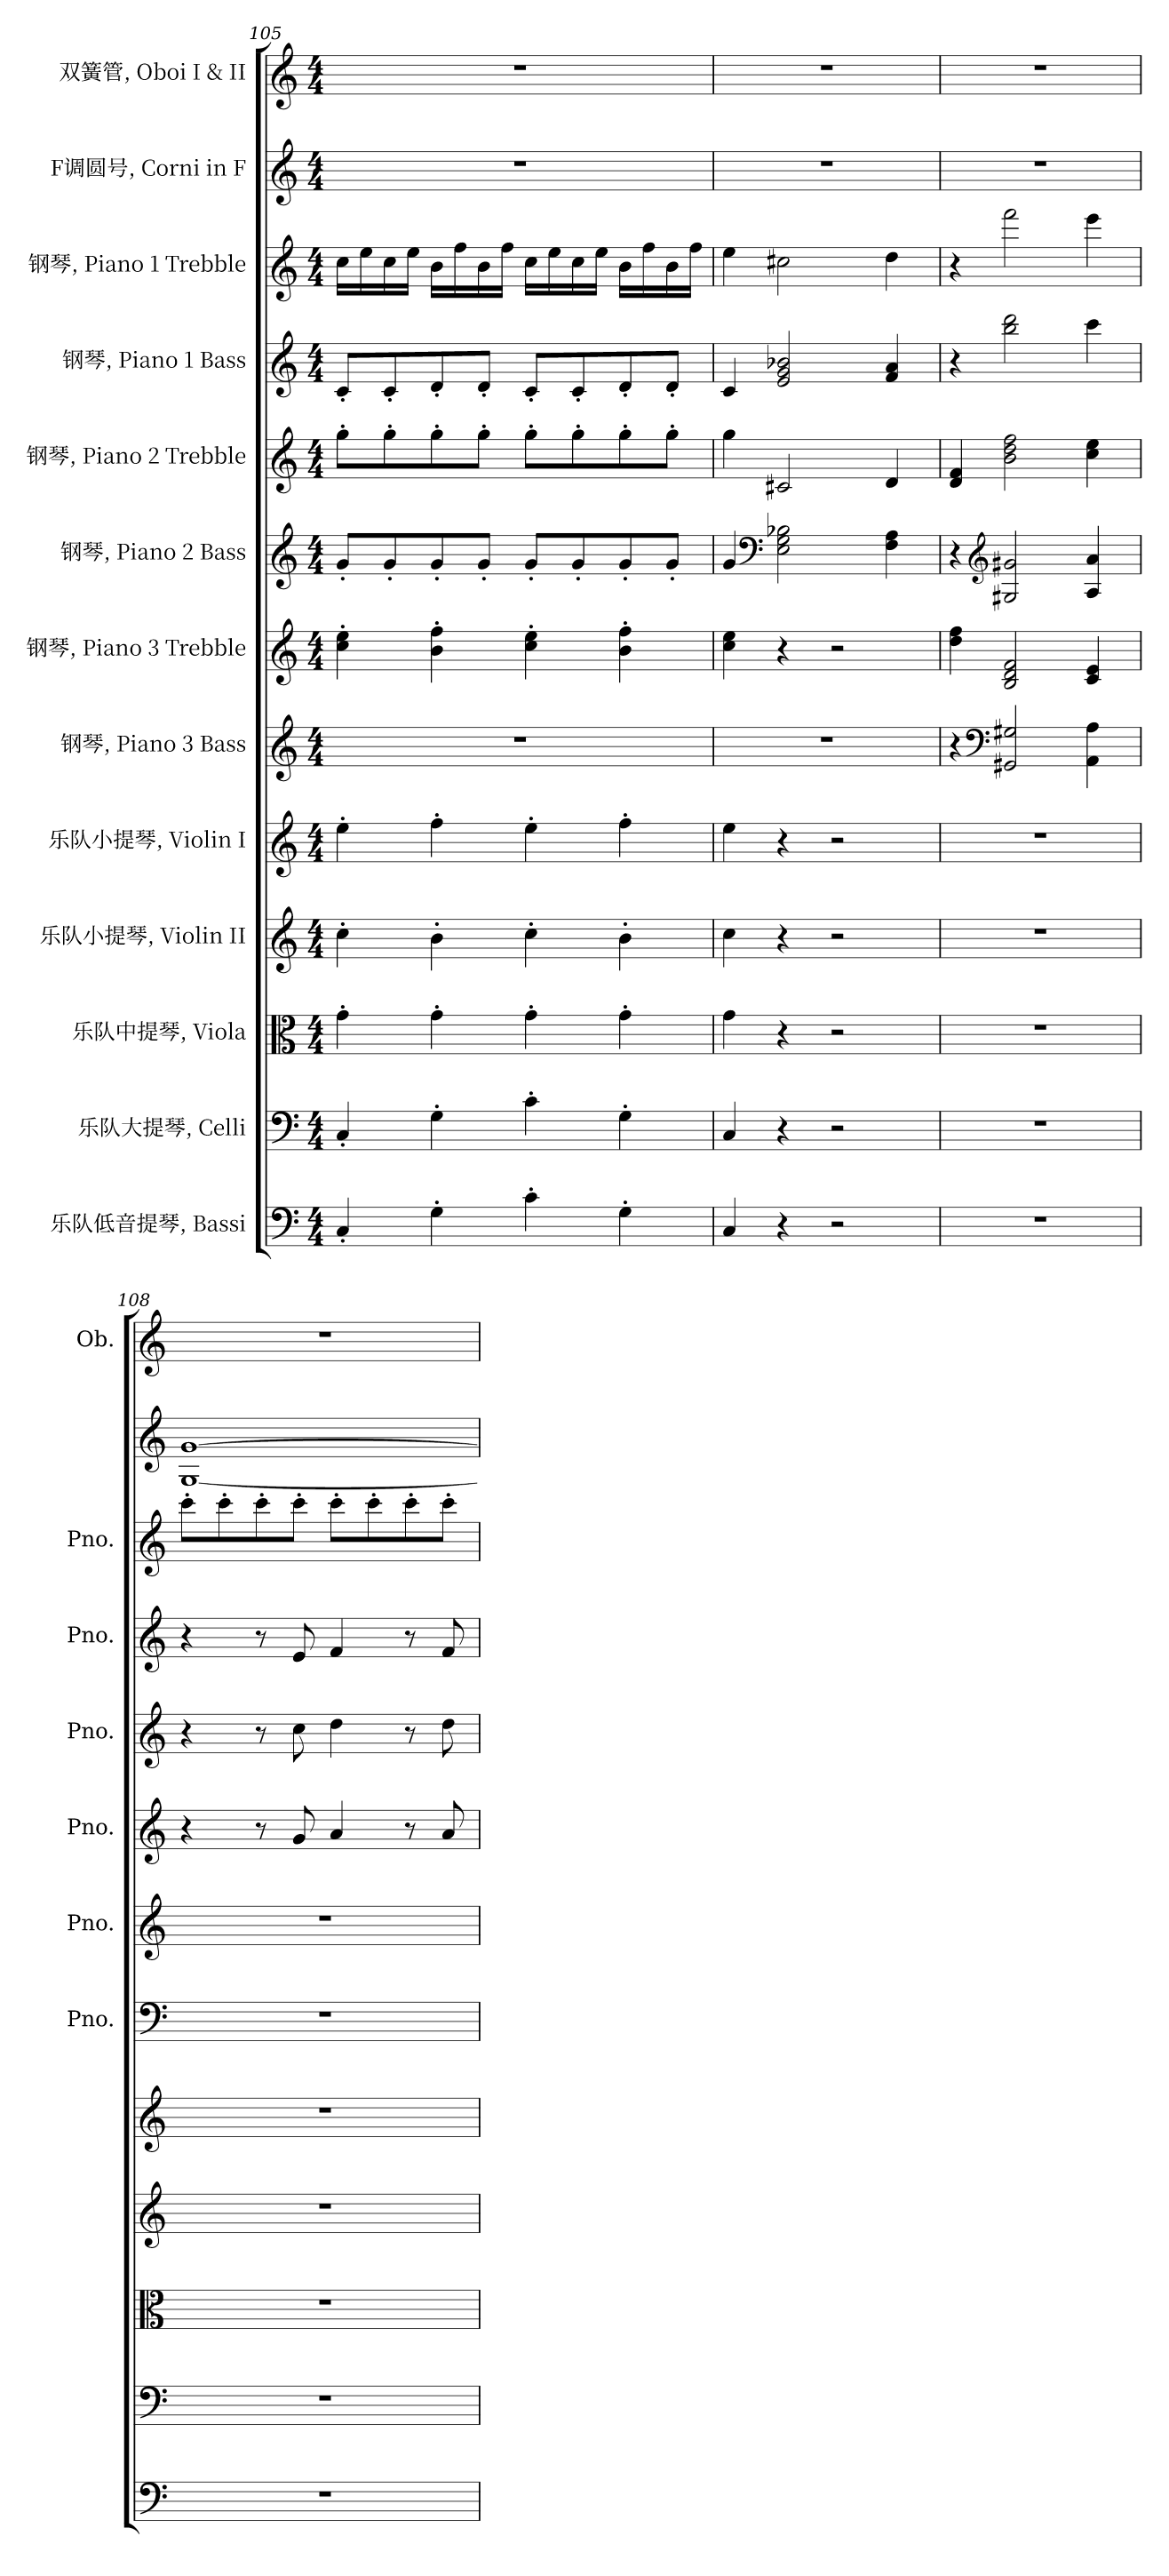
**kern	**kern	**kern	**kern	**kern	**kern	**kern	**kern	**kern	**kern	**kern	**kern	**kern
*part13	*part12	*part11	*part10	*part9	*part8	*part7	*part6	*part5	*part4	*part3	*part2	*part1
*staff13	*staff12	*staff11	*staff10	*staff9	*staff8	*staff7	*staff6	*staff5	*staff4	*staff3	*staff2	*staff1
*I"乐队低音提琴, Bassi	*I"乐队大提琴, Celli	*I"乐队中提琴, Viola	*I"乐队小提琴, Violin II	*I"乐队小提琴, Violin I	*I"钢琴, Piano 3 Bass	*I"钢琴, Piano 3 Trebble	*I"钢琴, Piano 2 Bass	*I"钢琴, Piano 2 Trebble	*I"钢琴, Piano 1 Bass	*I"钢琴, Piano 1 Trebble	*I"F调圆号, Corni in F	*I"双簧管, Oboi I &amp; II
*	*	*	*	*	*I'Pno.	*I'Pno.	*I'Pno.	*I'Pno.	*I'Pno.	*I'Pno.	*	*I'Ob.
!!LO:PB:g=z
*clefF4	*clefF4	*clefC3	*clefG2	*clefG2	*clefG2	*clefG2	*clefG2	*clefG2	*clefG2	*clefG2	*clefG2	*clefG2
*ITrd7c12	*	*	*	*	*	*	*	*	*	*	*ITrd4c7	*
*k[]	*k[]	*k[]	*k[]	*k[]	*k[]	*k[]	*k[]	*k[]	*k[]	*k[]	*k[b-]	*k[]
*M4/4	*M4/4	*M4/4	*M4/4	*M4/4	*M4/4	*M4/4	*M4/4	*M4/4	*M4/4	*M4/4	*M4/4	*M4/4
*MM127	*MM127	*MM127	*MM127	*MM127	*MM127	*MM127	*MM127	*MM127	*MM127	*MM127	*MM127	*MM127
=105	=105	=105	=105	=105	=105	=105	=105	=105	=105	=105	=105	=105
4CC'/	4C'/	4g'\	4cc'\	4ee'\	1r	4cc\' 4ee\'	8g'/L	8gg'\L	8c'/L	16cc\LL	1r	1r
.	.	.	.	.	.	.	.	.	.	16ee\	.	.
.	.	.	.	.	.	.	8g'/	8gg'\	8c'/	16cc\	.	.
.	.	.	.	.	.	.	.	.	.	16ee\JJ	.	.
4GG'\	4G'\	4g'\	4b'\	4ff'\	.	4b\' 4ff\'	8g'/	8gg'\	8d'/	16b\LL	.	.
.	.	.	.	.	.	.	.	.	.	16ff\	.	.
.	.	.	.	.	.	.	8g'/J	8gg'\J	8d'/J	16b\	.	.
.	.	.	.	.	.	.	.	.	.	16ff\JJ	.	.
4C'\	4c'\	4g'\	4cc'\	4ee'\	.	4cc\' 4ee\'	8g'/L	8gg'\L	8c'/L	16cc\LL	.	.
.	.	.	.	.	.	.	.	.	.	16ee\	.	.
.	.	.	.	.	.	.	8g'/	8gg'\	8c'/	16cc\	.	.
.	.	.	.	.	.	.	.	.	.	16ee\JJ	.	.
4GG'\	4G'\	4g'\	4b'\	4ff'\	.	4b\' 4ff\'	8g'/	8gg'\	8d'/	16b\LL	.	.
.	.	.	.	.	.	.	.	.	.	16ff\	.	.
.	.	.	.	.	.	.	8g'/J	8gg'\J	8d'/J	16b\	.	.
.	.	.	.	.	.	.	.	.	.	16ff\JJ	.	.
=106	=106	=106	=106	=106	=106	=106	=106	=106	=106	=106	=106	=106
4CC/	4C/	4g\	4cc\	4ee\	1r	4cc\ 4ee\	4g/	4gg\	4c/	4ee\	1r	1r
*	*	*	*	*	*	*	*clefF4	*	*	*	*	*
4r	4r	4r	4r	4r	.	4r	2E\ 2G\ 2B-X\	2c#X/	2e/ 2g/ 2b-X/	2cc#X\	.	.
2r	2r	2r	2r	2r	.	2r	.	.	.	.	.	.
.	.	.	.	.	.	.	4F\ 4A\	4d/	4f/ 4a/	4dd\	.	.
=107	=107	=107	=107	=107	=107	=107	=107	=107	=107	=107	=107	=107
*	*	*	*	*	*	*	*	*	*	*	*	*MM128
1r	1r	1r	1r	1r	4r	4dd\ 4ff\	4r	4d/ 4f/	4r	4r	1r	1r
*	*	*	*	*	*clefF4	*	*clefG2	*	*	*	*	*
.	.	.	.	.	2GG#X/ 2G#X/	2B/ 2d/ 2f/	2G#X/ 2g#X/	2b\ 2dd\ 2ff\	2bb\ 2ddd\	2fff\	.	.
.	.	.	.	.	4AA\ 4A\	4c/ 4e/	4A/ 4a/	4cc\ 4ee\	4ccc\	4eee\	.	.
=108	=108	=108	=108	=108	=108	=108	=108	=108	=108	=108	=108	=108
1r	1r	1r	1r	1r	1r	1r	4r	4r	4r	8ccc'\L	[1C [1c	1r
.	.	.	.	.	.	.	.	.	.	8ccc'\	.	.
.	.	.	.	.	.	.	8r	8r	8r	8ccc'\	.	.
.	.	.	.	.	.	.	8g/	8cc\	8e/	8ccc'\J	.	.
.	.	.	.	.	.	.	4a/	4dd\	4f/	8ccc'\L	.	.
.	.	.	.	.	.	.	.	.	.	8ccc'\	.	.
.	.	.	.	.	.	.	8r	8r	8r	8ccc'\	.	.
.	.	.	.	.	.	.	8a/	8dd\	8f/	8ccc'\J	.	.
=	=	=	=	=	=	=	=	=	=	=	=	=
*-	*-	*-	*-	*-	*-	*-	*-	*-	*-	*-	*-	*-
